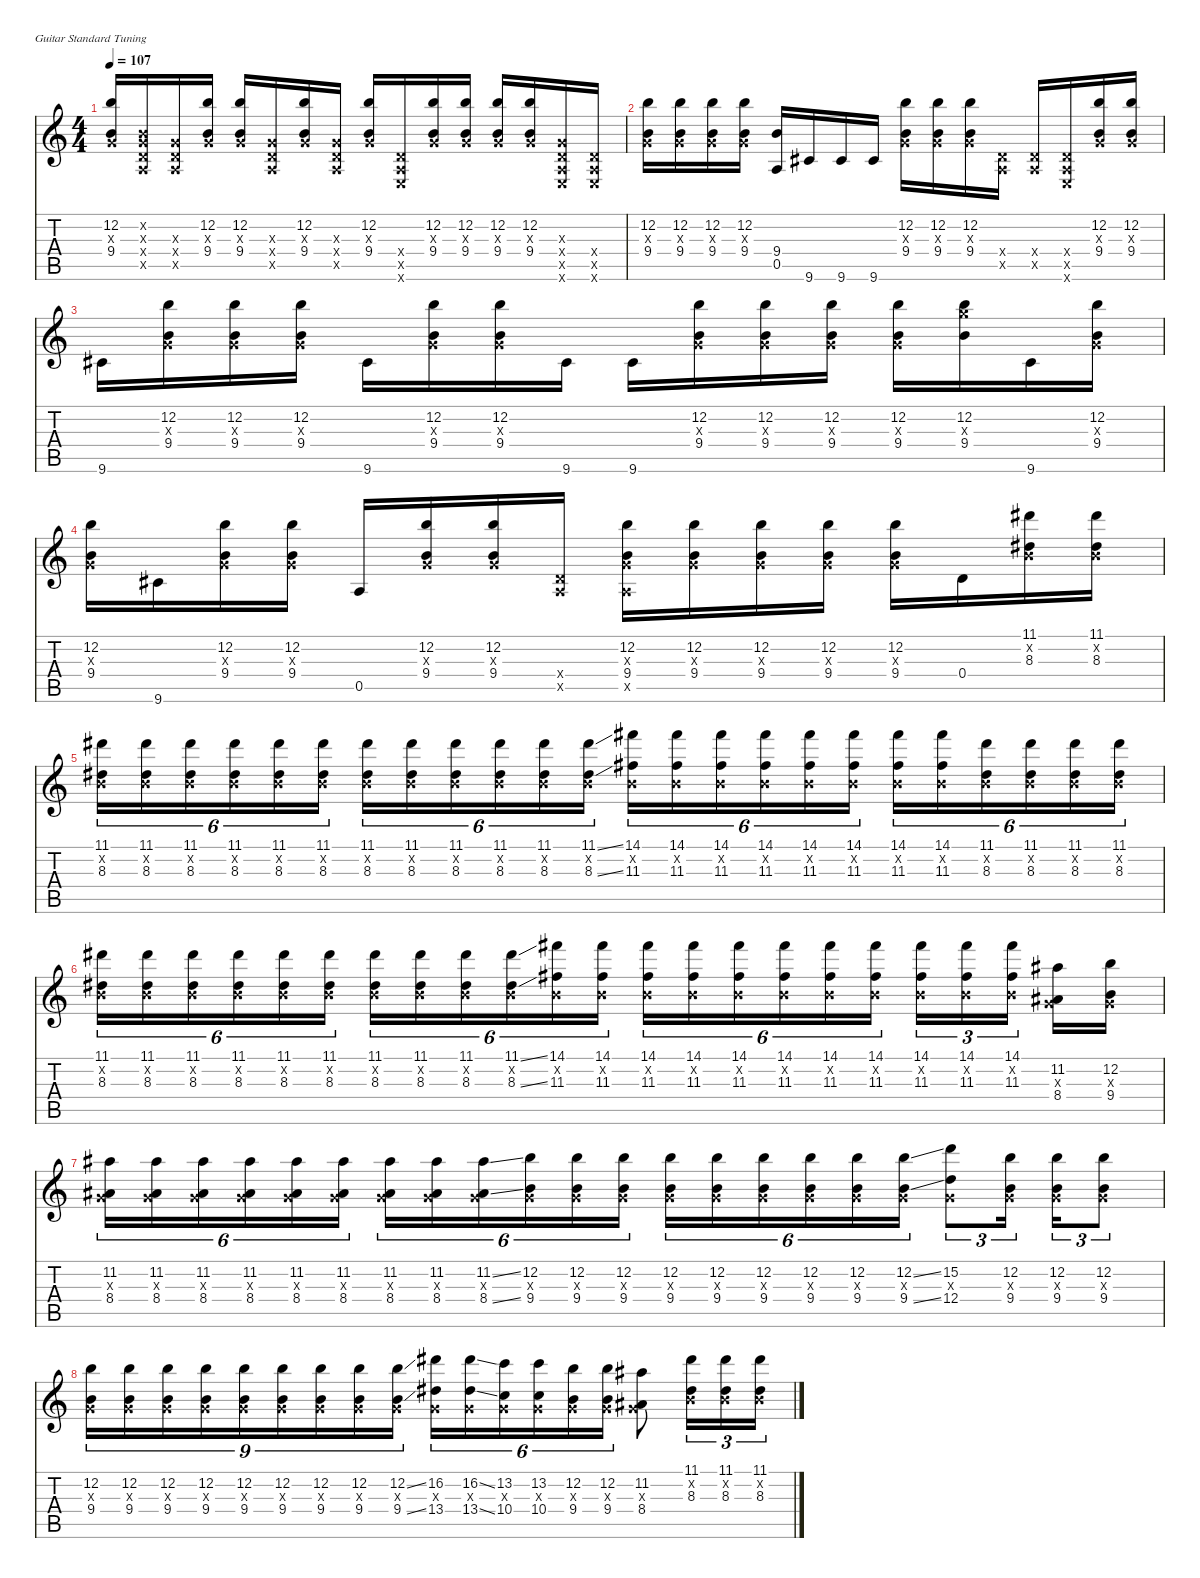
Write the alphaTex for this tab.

\defaultSystemsLayout 4
\hideDynamics
\bracketExtendMode nobrackets
\singleTrackTrackNamePolicy hidden
\multiTrackTrackNamePolicy hidden
\firstSystemTrackNameMode fullname
\firstSystemTrackNameOrientation horizontal
\otherSystemsTrackNameOrientation horizontal
\track ("Jimi" "dist.guit.") {instrument distortionguitar}
\staff {score tabs}
\tuning (E4 B3 G3 D3 A2 E2)
\ts (4 4)
\tempo 107
\clef g2
\ks c
(12.2 0.3{x} 9.4).16{dy f beam Up} (0.2{x} 0.3{x} 0.4{x} 0.5{x}).16{beam Up} (0.3{x} 0.4{x} 0.5{x}).16{beam Up} (12.2 0.3{x} 9.4).16{beam Up} (12.2 0.3{x} 9.4).16{beam Up} (0.3{x} 0.4{x} 0.5{x}).16{beam Up} (12.2 0.3{x} 9.4).16{beam Up} (0.3{x} 0.4{x} 0.5{x}).16{beam Up} (12.2 0.3{x} 9.4).16{beam Up} (0.4{x} 0.5{x} 0.6{x}).16{beam Up} (12.2 0.3{x} 9.4).16{beam Up} (12.2 0.3{x} 9.4).16{beam Up} (12.2 0.3{x} 9.4).16{beam Up} (12.2 0.3{x} 9.4).16{beam Up} (0.3{x} 0.4{x} 0.5{x} 0.6{x}).16{beam Up} (0.4{x} 0.5{x} 0.6{x}).16{beam Up} |
(12.2 0.3{x} 9.4).16{beam Down} (12.2 0.3{x} 9.4).16{beam Down} (12.2 0.3{x} 9.4).16{beam Down} (12.2 0.3{x} 9.4).16{beam Down} (9.4 0.5).16{beam Up} 9.6{acc #}.16{beam Up} 9.6{acc #}.16{beam Up} 9.6{acc #}.16{beam Up} (12.2 0.3{x} 9.4).16{beam Down} (12.2 0.3{x} 9.4).16{beam Down} (12.2 0.3{x} 9.4).16{beam Down} (0.4{x} 0.5{x}).16{beam Down} (0.4{x} 0.5{x}).16{beam Up} (0.4{x} 0.5{x} 0.6{x}).16{beam Up} (12.2 0.3{x} 9.4).16{beam Up} (12.2 0.3{x} 9.4).16{beam Up} |
9.6{acc #}.16{beam Down} (12.2 0.3{x} 9.4).16{beam Down} (12.2 0.3{x} 9.4).16{beam Down} (12.2 0.3{x} 9.4).16{beam Down} 9.6{acc #}.16{beam Down} (12.2 0.3{x} 9.4).16{beam Down} (12.2 0.3{x} 9.4).16{beam Down} 9.6{acc #}.16{beam Down} 9.6{acc #}.16{beam Down} (12.2 0.3{x} 9.4).16{beam Down} (12.2 0.3{x} 9.4).16{beam Down} (12.2 0.3{x} 9.4).16{beam Down} (12.2 0.3{x} 9.4).16{beam Down} (12.2 12.3{x} 9.4).16{beam Down} 9.6{acc #}.16{beam Down} (12.2 0.3{x} 9.4).16{beam Down} |
(12.2 0.3{x} 9.4).16{beam Down} 9.6{acc #}.16{beam Down} (12.2 0.3{x} 9.4).16{beam Down} (12.2 0.3{x} 9.4).16{beam Down} 0.5.16{beam Up} (12.2 0.3{x} 9.4).16{beam Up} (12.2 0.3{x} 9.4).16{beam Up} (0.4{x} 0.5{x}).16{beam Up} (12.2 0.3{x} 9.4 0.5{x}).16{beam Down} (12.2 0.3{x} 9.4).16{beam Down} (12.2 0.3{x} 9.4).16{beam Down} (12.2 0.3{x} 9.4).16{beam Down} (12.2 0.3{x} 9.4).16{beam Down} 0.4.16{beam Down} (11.1{acc #} 0.2{x} 8.3{acc #}).16{beam Down} (11.1{acc #} 0.2{x} 8.3{acc #}).16{beam Down} |
(11.1{acc #} 0.2{x} 8.3{acc #}).16{tu (6 4) beam Down} (11.1{acc #} 0.2{x} 8.3{acc #}).16{tu (6 4) beam Down} (11.1{acc #} 0.2{x} 8.3{acc #}).16{tu (6 4) beam Down} (11.1{acc #} 0.2{x} 8.3{acc #}).16{tu (6 4) beam Down} (11.1{acc #} 0.2{x} 8.3{acc #}).16{tu (6 4) beam Down} (11.1{acc #} 0.2{x} 8.3{acc #}).16{tu (6 4) beam Down} (11.1{acc #} 0.2{x} 8.3{acc #}).16{tu (6 4) beam Down} (11.1{acc #} 0.2{x} 8.3{acc #}).16{tu (6 4) beam Down} (11.1{acc #} 0.2{x} 8.3{acc #}).16{tu (6 4) beam Down} (11.1{acc #} 0.2{x} 8.3{acc #}).16{tu (6 4) beam Down} (11.1{acc #} 0.2{x} 8.3{acc #}).16{tu (6 4) beam Down} (11.1{ss acc #} 0.2{x} 8.3{ss acc #}).16{tu (6 4) beam Down} (14.1{acc #} 0.2{x} 11.3{acc #}).16{tu (6 4) beam Down} (14.1{acc #} 0.2{x} 11.3{acc #}).16{tu (6 4) beam Down} (14.1{acc #} 0.2{x} 11.3{acc #}).16{tu (6 4) beam Down} (14.1{acc #} 0.2{x} 11.3{acc #}).16{tu (6 4) beam Down} (14.1{acc #} 0.2{x} 11.3{acc #}).16{tu (6 4) beam Down} (14.1{acc #} 0.2{x} 11.3{acc #}).16{tu (6 4) beam Down} (14.1{acc #} 0.2{x} 11.3{acc #}).16{tu (6 4) beam Down} (14.1{acc #} 0.2{x} 11.3{acc #}).16{tu (6 4) beam Down} (11.1{acc #} 0.2{x} 8.3{acc #}).16{tu (6 4) beam Down} (11.1{acc #} 0.2{x} 8.3{acc #}).16{tu (6 4) beam Down} (11.1{acc #} 0.2{x} 8.3{acc #}).16{tu (6 4) beam Down} (11.1{acc #} 0.2{x} 8.3{acc #}).16{tu (6 4) beam Down} |
(11.1{acc #} 0.2{x} 8.3{acc #}).16{tu (6 4) beam Down} (11.1{acc #} 0.2{x} 8.3{acc #}).16{tu (6 4) beam Down} (11.1{acc #} 0.2{x} 8.3{acc #}).16{tu (6 4) beam Down} (11.1{acc #} 0.2{x} 8.3{acc #}).16{tu (6 4) beam Down} (11.1{acc #} 0.2{x} 8.3{acc #}).16{tu (6 4) beam Down} (11.1{acc #} 0.2{x} 8.3{acc #}).16{tu (6 4) beam Down} (11.1{acc #} 0.2{x} 8.3{acc #}).16{tu (6 4) beam Down} (11.1{acc #} 0.2{x} 8.3{acc #}).16{tu (6 4) beam Down} (11.1{acc #} 0.2{x} 8.3{acc #}).16{tu (6 4) beam Down} (11.1{ss acc #} 0.2{x} 8.3{ss acc #}).16{tu (6 4) beam Down} (14.1{acc #} 0.2{x} 11.3{acc #}).16{tu (6 4) beam Down} (14.1{acc #} 0.2{x} 11.3{acc #}).16{tu (6 4) beam Down} (14.1{acc #} 0.2{x} 11.3{acc #}).16{tu (6 4) beam Down} (14.1{acc #} 0.2{x} 11.3{acc #}).16{tu (6 4) beam Down} (14.1{acc #} 0.2{x} 11.3{acc #}).16{tu (6 4) beam Down} (14.1{acc #} 0.2{x} 11.3{acc #}).16{tu (6 4) beam Down} (14.1{acc #} 0.2{x} 11.3{acc #}).16{tu (6 4) beam Down} (14.1{acc #} 0.2{x} 11.3{acc #}).16{tu (6 4) beam Down} (14.1{acc #} 0.2{x} 11.3{acc #}).16{tu (3 2) beam Down} (14.1{acc #} 0.2{x} 11.3{acc #}).16{tu (3 2) beam Down} (14.1{acc #} 0.2{x} 11.3{acc #}).16{tu (3 2) beam Down} (11.2{acc #} 0.3{x} 8.4{acc #}).16{beam Down} (12.2 0.3{x} 9.4).16{beam Down} |
(11.2{acc #} 0.3{x} 8.4{acc #}).16{tu (6 4) beam Down} (11.2{acc #} 0.3{x} 8.4{acc #}).16{tu (6 4) beam Down} (11.2{acc #} 0.3{x} 8.4{acc #}).16{tu (6 4) beam Down} (11.2{acc #} 0.3{x} 8.4{acc #}).16{tu (6 4) beam Down} (11.2{acc #} 0.3{x} 8.4{acc #}).16{tu (6 4) beam Down} (11.2{acc #} 0.3{x} 8.4{acc #}).16{tu (6 4) beam Down} (11.2{acc #} 0.3{x} 8.4{acc #}).16{tu (6 4) beam Down} (11.2{acc #} 0.3{x} 8.4{acc #}).16{tu (6 4) beam Down} (11.2{ss acc #} 0.3{x} 8.4{ss acc #}).16{tu (6 4) beam Down} (12.2 0.3{x} 9.4).16{tu (6 4) beam Down} (12.2 0.3{x} 9.4).16{tu (6 4) beam Down} (12.2 0.3{x} 9.4).16{tu (6 4) beam Down} (12.2 0.3{x} 9.4).16{tu (6 4) beam Down} (12.2 0.3{x} 9.4).16{tu (6 4) beam Down} (12.2 0.3{x} 9.4).16{tu (6 4) beam Down} (12.2 0.3{x} 9.4).16{tu (6 4) beam Down} (12.2 0.3{x} 9.4).16{tu (6 4) beam Down} (12.2{ss} 0.3{x} 9.4{ss}).16{tu (6 4) beam Down} (15.2 0.3{x} 12.4).8{tu (3 2) beam Down} (12.2 0.3{x} 9.4).16{tu (3 2) beam Down} (12.2 0.3{x} 9.4).16{tu (3 2) beam Down} (12.2 0.3{x} 9.4).8{tu (3 2) beam Down} |
(12.2 0.3{x} 9.4).16{tu (9 8) beam Down} (12.2 0.3{x} 9.4).16{tu (9 8) beam Down} (12.2 0.3{x} 9.4).16{tu (9 8) beam Down} (12.2 0.3{x} 9.4).16{tu (9 8) beam Down} (12.2 0.3{x} 9.4).16{tu (9 8) beam Down} (12.2 0.3{x} 9.4).16{tu (9 8) beam Down} (12.2 0.3{x} 9.4).16{tu (9 8) beam Down} (12.2 0.3{x} 9.4).16{tu (9 8) beam Down} (12.2{ss} 0.3{x} 9.4{ss}).16{tu (9 8) beam Down} (16.2{acc #} 0.3{x} 13.4{acc #}).16{tu (6 4) beam Down} (16.2{ss acc #} 0.3{x} 13.4{ss acc #}).16{tu (6 4) beam Down} (13.2 0.3{x} 10.4).16{tu (6 4) beam Down} (13.2 0.3{x} 10.4).16{tu (6 4) beam Down} (12.2 0.3{x} 9.4).16{tu (6 4) beam Down} (12.2 0.3{x} 9.4).16{tu (6 4) beam Down} (11.2{acc #} 0.3{x} 8.4{acc #}).8{beam Down} (11.1{acc #} 0.2{x} 8.3{acc #}).16{tu (3 2) beam Down} (11.1{acc #} 0.2{x} 8.3{acc #}).16{tu (3 2) beam Down} (11.1{acc #} 0.2{x} 8.3{acc #}).16{tu (3 2) beam Down}
